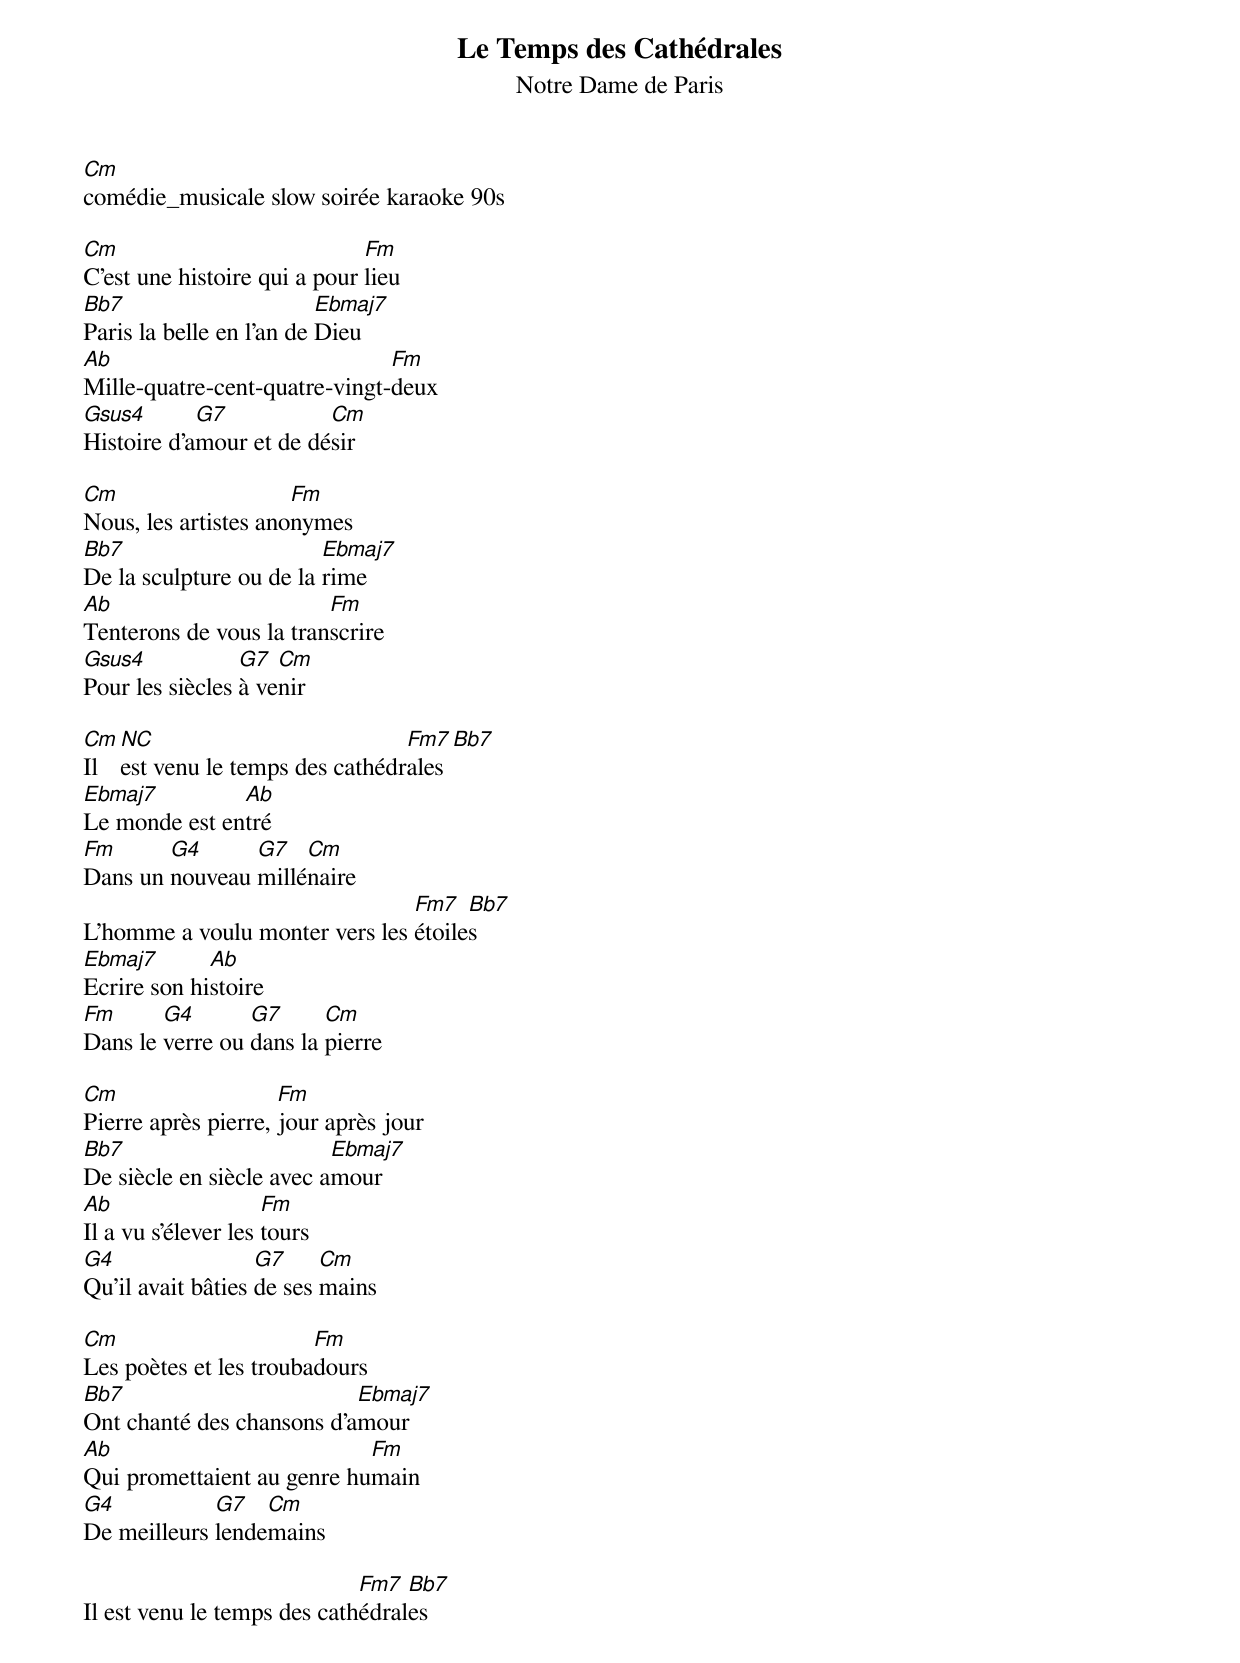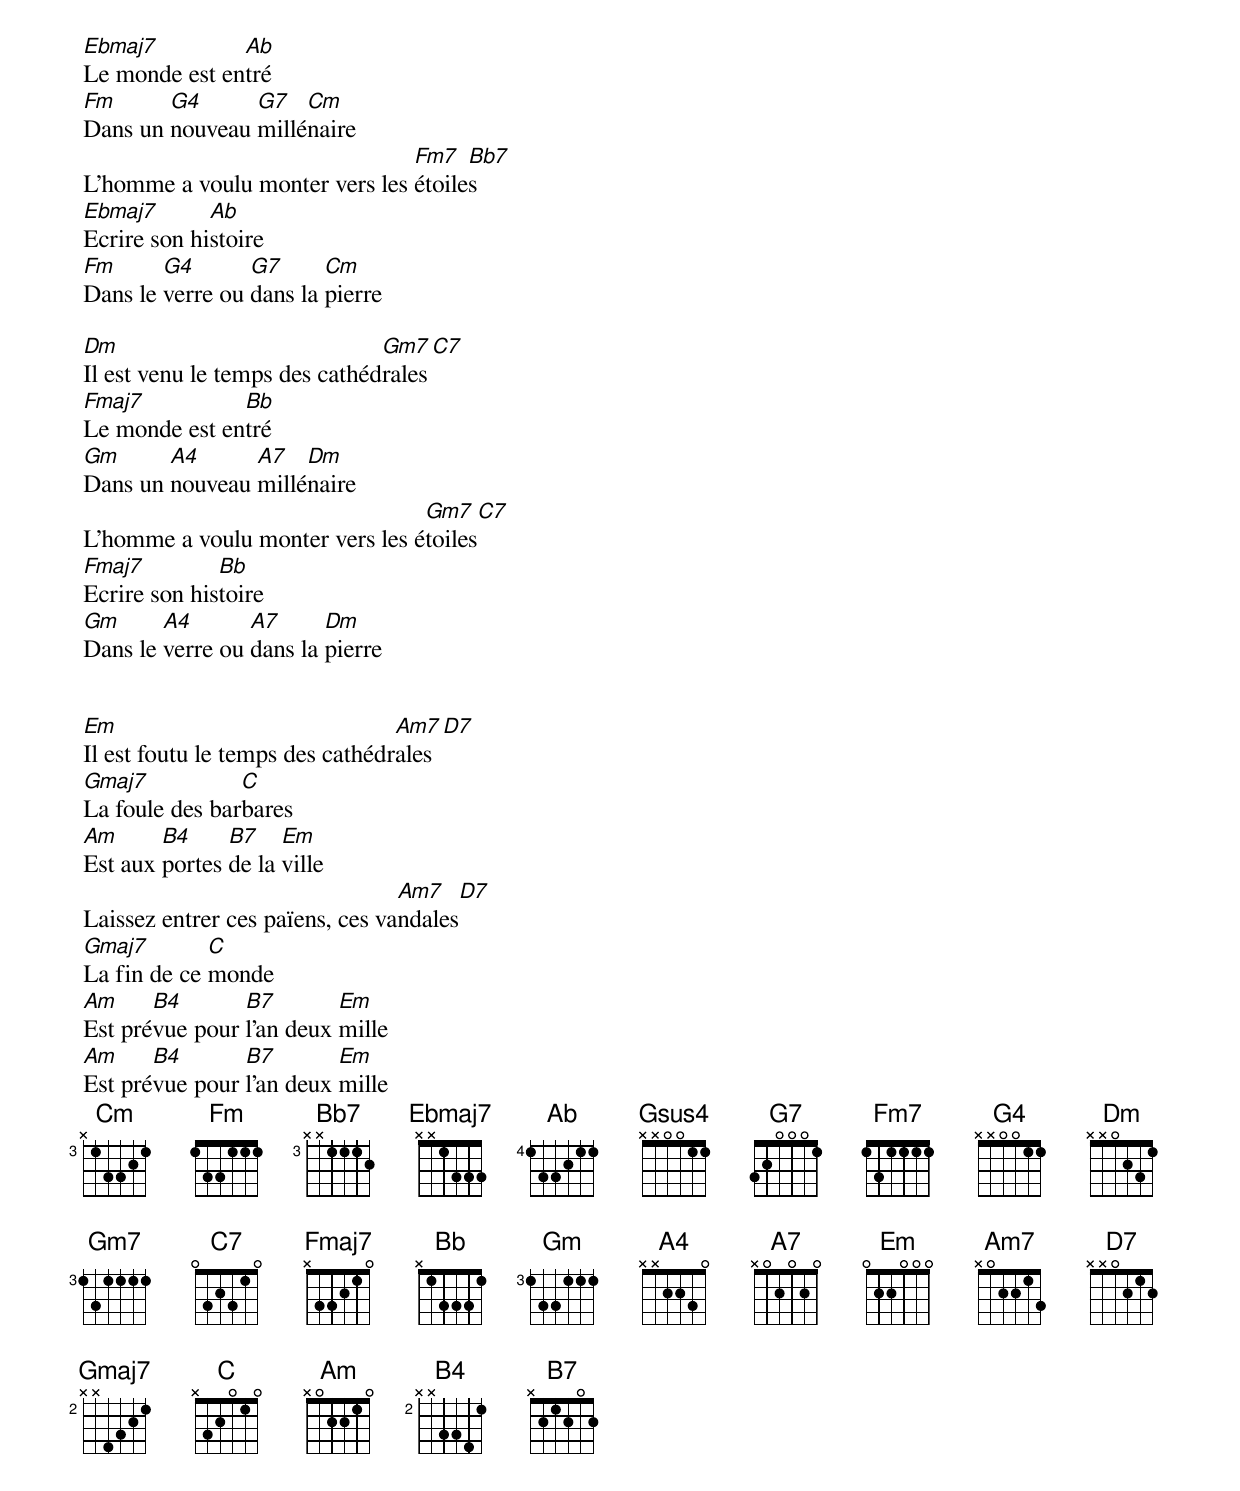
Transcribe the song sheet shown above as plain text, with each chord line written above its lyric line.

Le Temps des Cathédrales
Notre Dame de Paris
Cm
comédie_musicale slow soirée karaoke 90s

Cm                            Fm
C'est une histoire qui a pour lieu
Bb7                       Ebmaj7
Paris la belle en l'an de Dieu
Ab                             Fm
Mille-quatre-cent-quatre-vingt-deux
Gsus4       G7           Cm
Histoire d'amour et de désir

Cm                    Fm
Nous, les artistes anonymes
Bb7                      Ebmaj7
De la sculpture ou de la rime
Ab                       Fm
Tenterons de vous la transcrire
Gsus4            G7  Cm
Pour les siècles à venir

Cm (NC)                         Fm7   Bb7
Il est venu le temps des cathédrales
Ebmaj7         Ab
Le monde est entré
Fm      G4      G7   Cm
Dans un nouveau millénaire
                                Fm7   Bb7
L'homme a voulu monter vers les étoiles
Ebmaj7       Ab
Ecrire son histoire
Fm      G4       G7      Cm
Dans le verre ou dans la pierre

Cm                   Fm
Pierre après pierre, jour après jour
Bb7                       Ebmaj7
De siècle en siècle avec amour
Ab                   Fm
Il a vu s'élever les tours
G4                 G7     Cm
Qu'il avait bâties de ses mains

Cm                      Fm
Les poètes et les troubadours
Bb7                        Ebmaj7
Ont chanté des chansons d'amour
Ab                          Fm
Qui promettaient au genre humain
G4           G7   Cm
De meilleurs lendemains

                             Fm7  Bb7
Il est venu le temps des cathédrales
Ebmaj7         Ab
Le monde est entré
Fm      G4      G7   Cm
Dans un nouveau millénaire
                                Fm7   Bb7
L'homme a voulu monter vers les étoiles
Ebmaj7       Ab
Ecrire son histoire
Fm      G4       G7      Cm
Dans le verre ou dans la pierre

Dm                             Gm7  C7
Il est venu le temps des cathédrales
Fmaj7          Bb
Le monde est entré
Gm      A4      A7   Dm
Dans un nouveau millénaire
                                 Gm7   C7
L'homme a voulu monter vers les étoiles
Fmaj7         Bb
Ecrire son histoire
Gm      A4       A7      Dm
Dans le verre ou dans la pierre


Em                               Am7   D7
Il est foutu le temps des cathédrales
Gmaj7           C
La foule des barbares
Am      B4     B7    Em
Est aux portes de la ville
                                 Am7   D7
Laissez entrer ces païens, ces vandales
Gmaj7        C
La fin de ce monde
Am     B4       B7        Em
Est prévue pour l'an deux mille
Am     B4       B7        Em
Est prévue pour l'an deux mille
